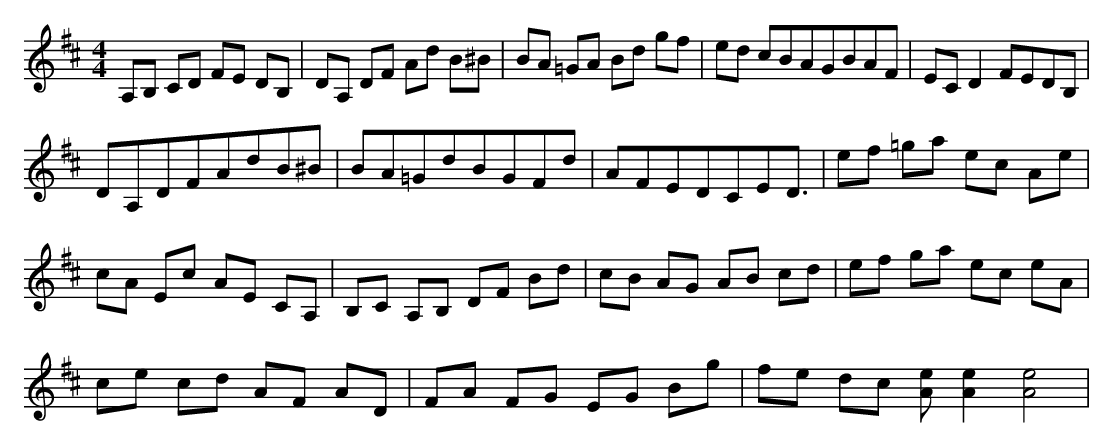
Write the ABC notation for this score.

X:1
M:4/4
K:D
A,B, CD FE DB,|DA, DF Ad B^B|BA =GA Bd gf|ed cBAGBAF|ECD2FEDB,|
DA,DFAdB^B|BA=GdBGFd|AFEDCED3/2|ef =ga ec Ae|
cA Ec AE CA,|B,C A,B, DF Bd|cB AG AB cd|ef ga ec eA|
ce cd AF AD|FA FG EG Bg|fe dc [eA][e2A2] [A4e4]|
